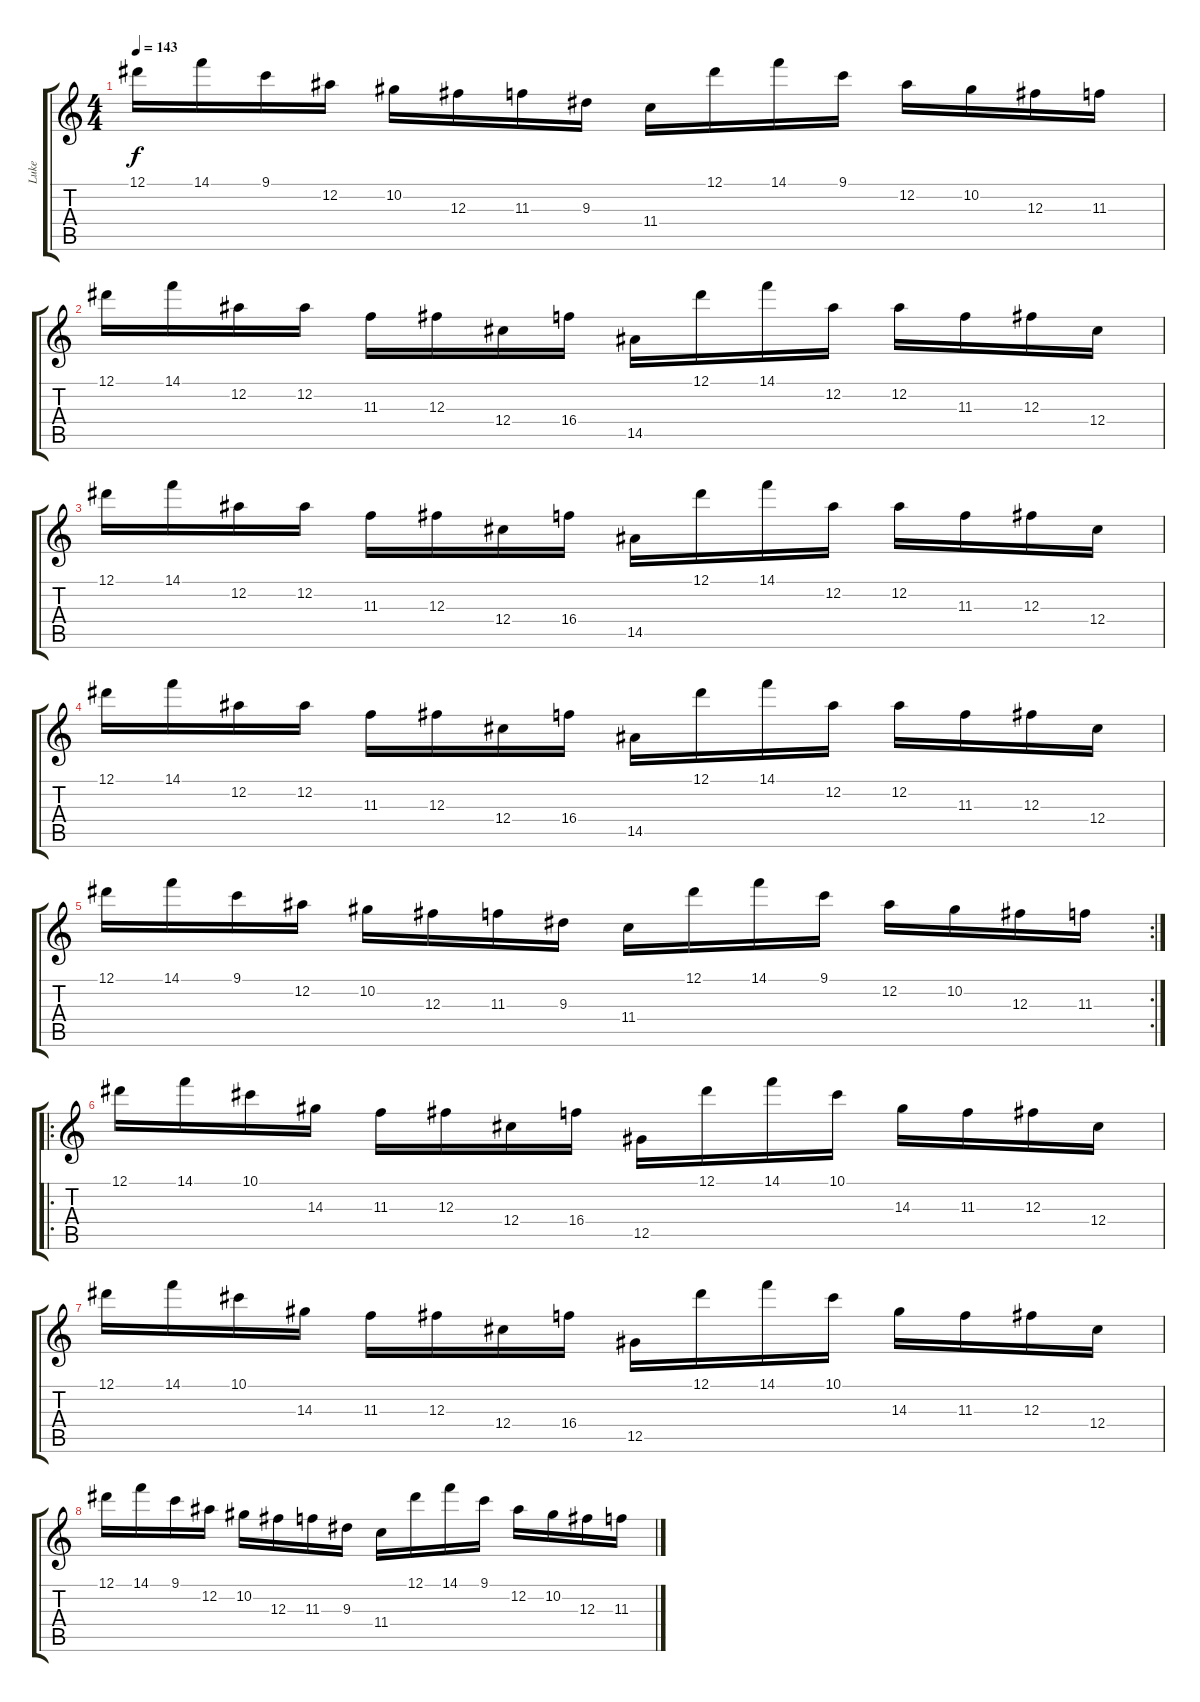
\track ("Luke" "Luke") {instrument distortionguitar}
\staff {score tabs}
\tuning (Eb4 Bb3 Gb3 Db3 Ab2 Db2) {hide}
\ts (4 4)
\tempo 143
\clef g2
\ks c
12.1.16{dy f} 14.1.16 9.1.16 12.2.16 10.2.16 12.3.16 11.3.16 9.3.16 11.4.16 12.1.16 14.1.16 9.1.16 12.2.16 10.2.16 12.3.16 11.3.16 |
12.1.16 14.1.16 12.2.16 12.2.16 11.3.16 12.3.16 12.4.16 16.4.16 14.5.16 12.1.16 14.1.16 12.2.16 12.2.16 11.3.16 12.3.16 12.4.16 |
12.1.16 14.1.16 12.2.16 12.2.16 11.3.16 12.3.16 12.4.16 16.4.16 14.5.16 12.1.16 14.1.16 12.2.16 12.2.16 11.3.16 12.3.16 12.4.16 |
12.1.16 14.1.16 12.2.16 12.2.16 11.3.16 12.3.16 12.4.16 16.4.16 14.5.16 12.1.16 14.1.16 12.2.16 12.2.16 11.3.16 12.3.16 12.4.16 |
\rc 2
12.1.16 14.1.16 9.1.16 12.2.16 10.2.16 12.3.16 11.3.16 9.3.16 11.4.16 12.1.16 14.1.16 9.1.16 12.2.16 10.2.16 12.3.16 11.3.16 |
\ro
12.1.16 14.1.16 10.1.16 14.3.16 11.3.16 12.3.16 12.4.16 16.4.16 12.5.16 12.1.16 14.1.16 10.1.16 14.3.16 11.3.16 12.3.16 12.4.16 |
12.1.16 14.1.16 10.1.16 14.3.16 11.3.16 12.3.16 12.4.16 16.4.16 12.5.16 12.1.16 14.1.16 10.1.16 14.3.16 11.3.16 12.3.16 12.4.16 |
12.1.16 14.1.16 9.1.16 12.2.16 10.2.16 12.3.16 11.3.16 9.3.16 11.4.16 12.1.16 14.1.16 9.1.16 12.2.16 10.2.16 12.3.16 11.3.16
